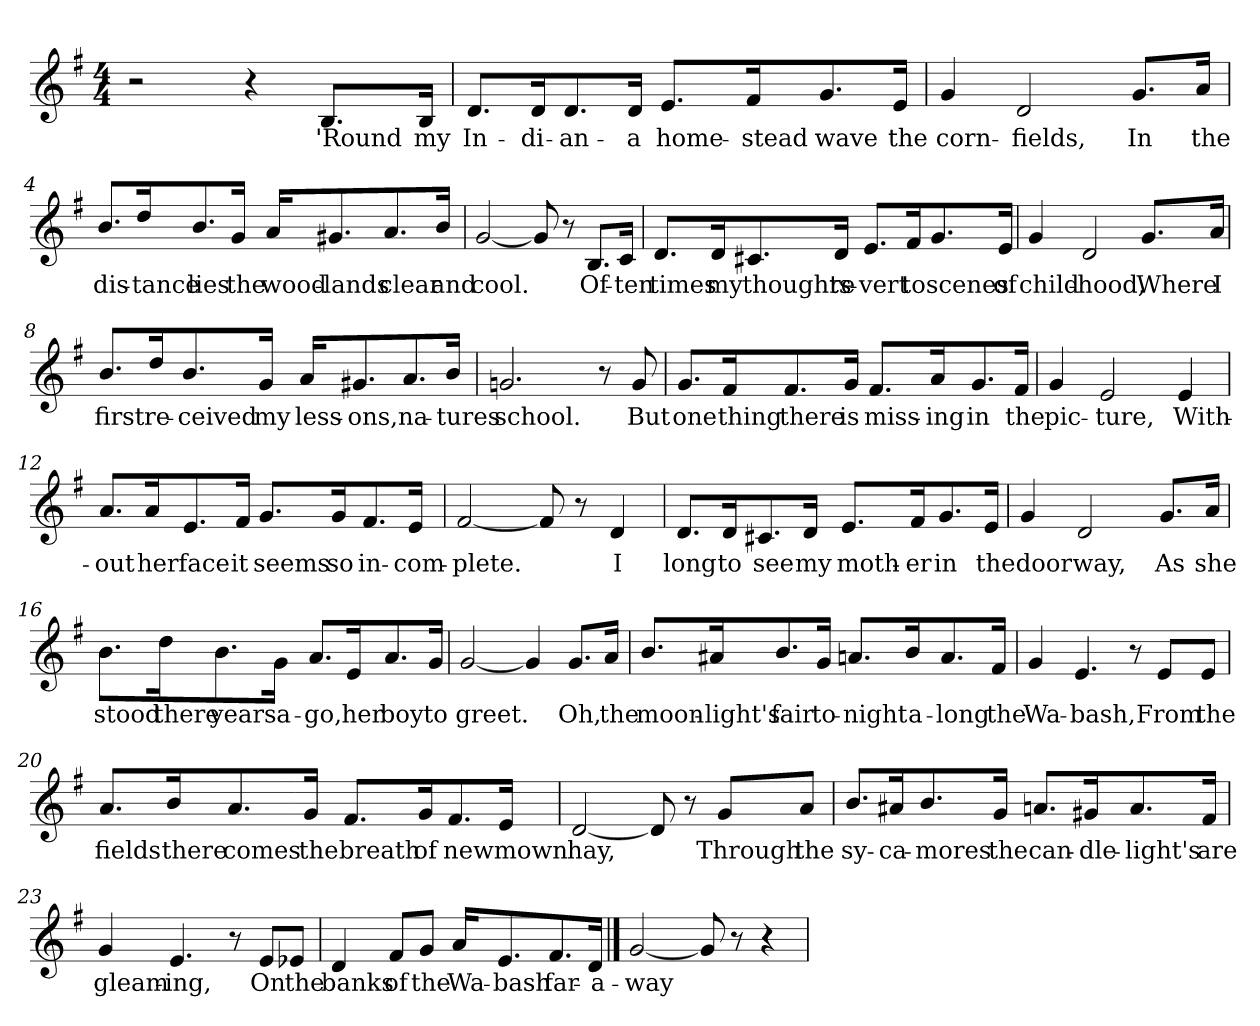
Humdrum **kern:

**kern	**text
*part1	*part1
*staff1	*staff1
*clefG2	*
*k[f#]	*
*G:	*
*M4/4	*
=1	=1
2r	.
4r	.
8.B/L	'Round
16B/Jk	my
=2	=2
8.d/L	In-
16d/K	-di-
8.d/	-an-
16d/Jk	-a
8.e/L	home-
16f#/K	-stead
8.g/	wave
16e/Jk	the
=3	=3
4g/	corn-
2d/	-fields,
8.g/L	In
16a/Jk	the
!!LO:LB:g=z
=4	=4
8.b/L	dis-
16dd/K	-tance
8.b/	lies
16g/Jk	the
16a/KL	wood-
8.g#X/	-lands
8.a/	clear
16b/Jk	and
=5	=5
[2g/	cool.
8g/]	.
8r	.
8.B/L	Of-
16c/Jk	-ten
!!LO:LB:g=z
=6	=6
8.d/L	times
16d/K	my
8.c#X/	thoughts
16d/Jk	re-
8.e/L	-vert
16f#/K	to
8.g/	scenes
16e/Jk	of
=7	=7
4g/	child-
2d/	-hood,
8.g/L	Where
16a/Jk	I
!!LO:LB:g=z
=8	=8
8.b/L	first
16dd/K	re-
8.b/	-ceived
16g/Jk	my
16a/KL	less-
8.g#X/	-ons,
8.a/	na-
16b/Jk	-tures
=9	=9
2.gn/	school.
8r	.
8g/	But
!!LO:LB:g=z
=10	=10
8.g/L	one
16f#/K	thing
8.f#/	there
16g/Jk	is
8.f#/L	miss-
16a/K	-ing
8.g/	in
16f#/Jk	the
=11	=11
4g/	pic-
2e/	-ture,
4e/	With-
!!LO:LB:g=z
=12	=12
8.a/L	-out
16a/K	her
8.e/	face
16f#/Jk	it
8.g/L	seems
16g/K	so
8.f#/	in-
16e/Jk	-com-
=13	=13
[2f#/	-plete.
8f#/]	.
8r	.
4d/	I
!!LO:LB:g=z
=14	=14
8.d/L	long
16d/K	to
8.c#X/	see
16d/Jk	my
8.e/L	moth-
16f#/K	-er
8.g/	in
16e/Jk	the
=15	=15
4g/	door
2d/	way,
8.g/L	As
16a/Jk	she
!!LO:LB:g=z
=16	=16
8.b\L	stood
16dd\K	there
8.b\	years
16g\Jk	a-
8.a/L	-go,
16e/K	her
8.a/	boy
16g/Jk	to
=17	=17
[2g/	greet.
4g/]	.
8.g/L	Oh,
16a/Jk	the
!!LO:PB:g=z
=18	=18
8.b/L	moon-
16a#X/K	-light's
8.b/	fair
16g/Jk	to-
8.an/L	-night
16b/K	a-
8.a/	-long
16f#/Jk	the
=19	=19
4g/	Wa-
4.e/	-bash,
8r	.
8e/L	From
8e/J	the
!!LO:LB:g=z
=20	=20
8.a/L	fields
16b/K	there
8.a/	comes
16g/Jk	the
8.f#/L	breath
16g/K	of
8.f#/	new
16e/Jk	mown
=21	=21
[2d/	hay,
8d/]	.
8r	.
8g/L	Through
8a/J	the
!!LO:LB:g=z
=22	=22
8.b/L	sy-
16a#X/K	-ca-
8.b/	-mores
16g/Jk	the
8.an/L	can-
16g#X/K	-dle-
8.a/	-light's
16f#/Jk	are
=23	=23
4g/	gleam-
4.e/	-ing,
8r	.
8e/L	On
8e-X/J	the
!!LO:LB:g=z
=24	=24
4d/	banks
8f#/L	of
8g/J	the
16a/KL	Wa-
8.e/	-bash
8.f#/	far-
16d/Jk	-a-
==25	==25
[2g/	-way
8g/]	.
8r	.
4r	.
=	=
*-	*-
